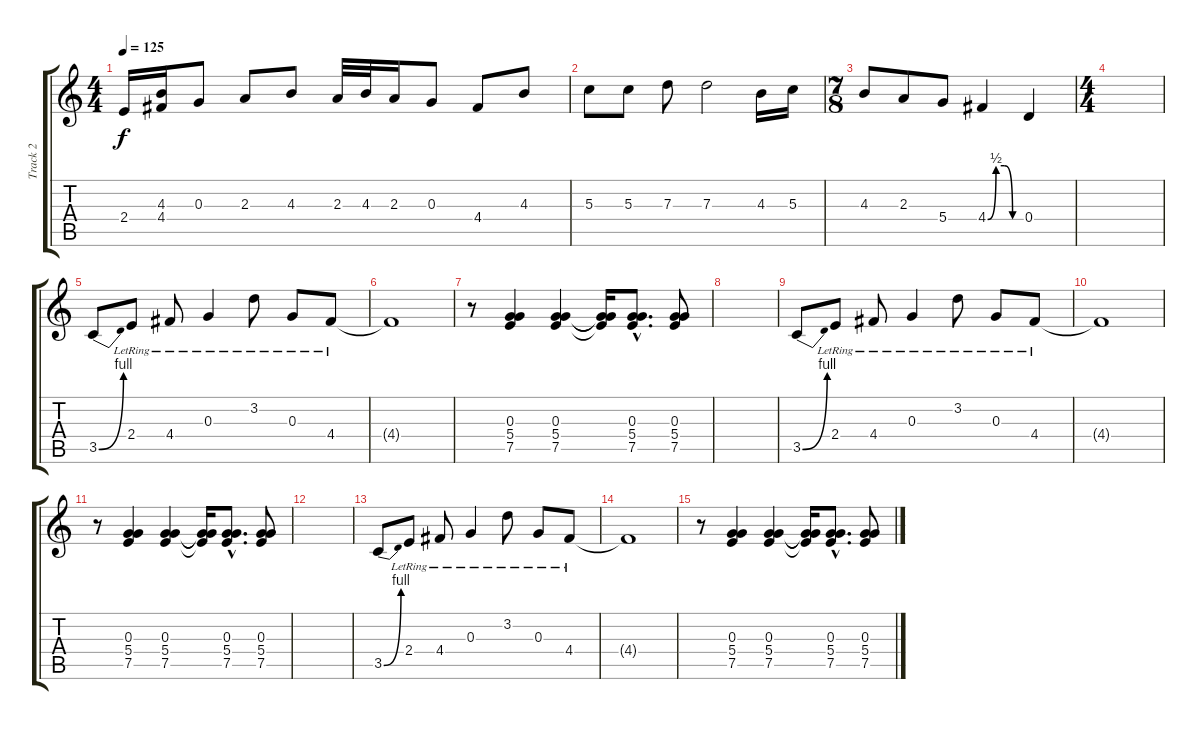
\track ("Track 2" "Track 2") {instrument acousticguitarnylon}
\staff {score tabs}
\tuning (E4 B3 G3 D3 A2 E2) {hide}
\ts (4 4)
\tempo 125
\clef g2
\ks c
2.4.16{dy f} (4.3{t} 4.4).16 0.3.8 2.3.8 4.3.8 2.3.32 4.3.32 2.3.16 0.3.8 4.4.8 4.3.8 |
5.3.8 5.3.8 7.3.8 7.3.2 4.3.16 5.3.16 |
\ts (7 8)
4.3.8 2.3.8 5.4.8 4.4{be (custom 0 0 15 2 30 2 45 0 60 0)}.4 0.4.4 |
\ts (4 4)
|
3.5{be (bend 0 0 60 4)}.8 2.4{lr}.8 4.4{lr}.8 0.3{lr}.4 3.2{lr}.8 0.3{lr}.8 4.4{lr}.8 |
4.4{t}.1 |
r.8 (0.3 5.4 7.5).4 (0.3 5.4 7.5).4 (0.3{t} 5.4{t} 7.5{t}).16 (0.3{hac} 5.4{hac} 7.5{hac}).8{d} (0.3 5.4 7.5).8 |
|
3.5{be (bend 0 0 60 4)}.8 2.4{lr}.8 4.4{lr}.8 0.3{lr}.4 3.2{lr}.8 0.3{lr}.8 4.4{lr}.8 |
4.4{t}.1 |
r.8 (0.3 5.4 7.5).4 (0.3 5.4 7.5).4 (0.3{t} 5.4{t} 7.5{t}).16 (0.3{hac} 5.4{hac} 7.5{hac}).8{d} (0.3 5.4 7.5).8 |
|
3.5{be (bend 0 0 60 4)}.8 2.4{lr}.8 4.4{lr}.8 0.3{lr}.4 3.2{lr}.8 0.3{lr}.8 4.4{lr}.8 |
4.4{t}.1 |
r.8 (0.3 5.4 7.5).4 (0.3 5.4 7.5).4 (0.3{t} 5.4{t} 7.5{t}).16 (0.3{hac} 5.4{hac} 7.5{hac}).8{d} (0.3 5.4 7.5).8
